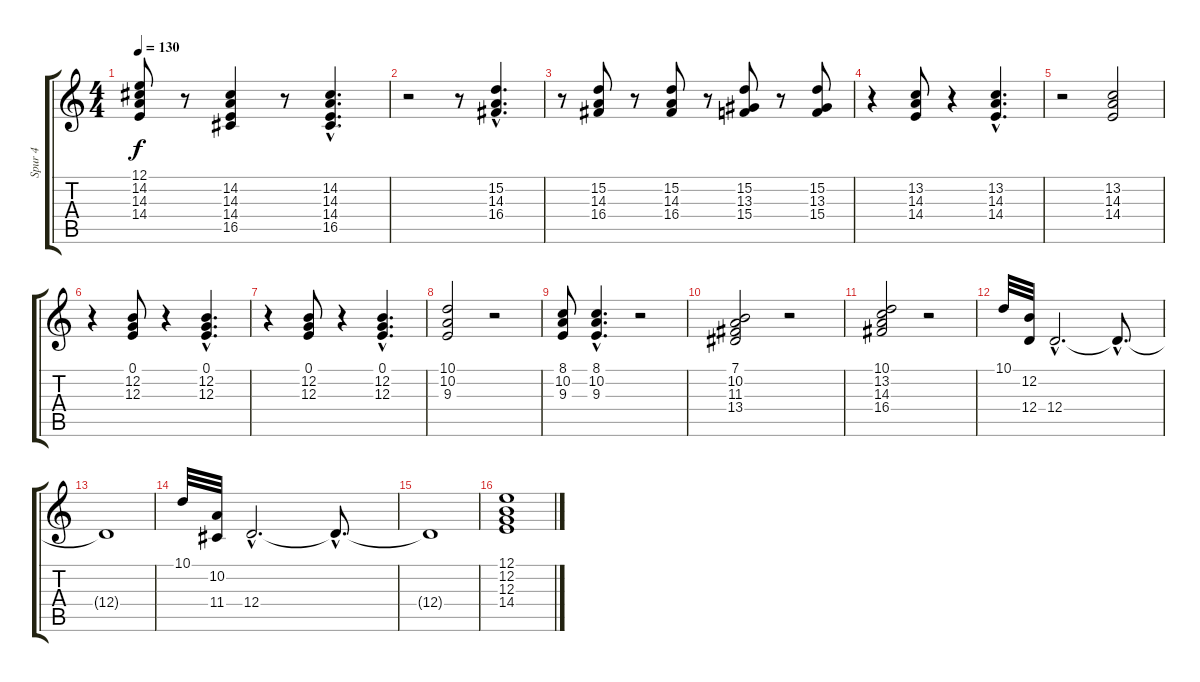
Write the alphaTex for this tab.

\track ("Spur 4" "Spur 4") {instrument electricpiano1}
\staff {score tabs}
\tuning (E4 B3 G3 D3 A2 E2) {hide}
\ts (4 4)
\tempo 130
\clef g2
\ks c
(12.1 14.2 14.3 14.4).8{dy f} r.8 (14.2 14.3 14.4 16.5).4 r.8 (14.2{hac} 14.3{hac} 14.4{hac} 16.5{hac}).4{d} |
r.2 r.8 (15.2{hac} 14.3{hac} 16.4{hac}).4{d} |
r.8 (15.2 14.3 16.4).8 r.8 (15.2 14.3 16.4).8 r.8 (15.2 13.3 15.4).8 r.8 (15.2 13.3 15.4).8 |
r.4 (13.2 14.3 14.4).8 r.4 (13.2{hac} 14.3{hac} 14.4{hac}).4{d} |
r.2 (13.2 14.3 14.4).2 |
r.4 (0.1 12.2 12.3).8 r.4 (0.1{hac} 12.2{hac} 12.3{hac}).4{d} |
r.4 (0.1 12.2 12.3).8 r.4 (0.1{hac} 12.2{hac} 12.3{hac}).4{d} |
(10.1 10.2 9.3).2 r.2 |
(8.1 10.2 9.3).8 (8.1{hac} 10.2{hac} 9.3{hac}).4{d} r.2 |
(7.1 10.2 11.3 13.4).2 r.2 |
(10.1 13.2 14.3 16.4).2 r.2 |
10.1.32 (12.2 12.4).32 12.4{hac}.2{d} 12.4{hac t}.8{d} |
12.4{t}.1 |
10.1.32 (10.2 11.4).32 12.4{hac}.2{d} 12.4{hac t}.8{d} |
12.4{t}.1 |
(12.1 12.2 12.3 14.4).1
